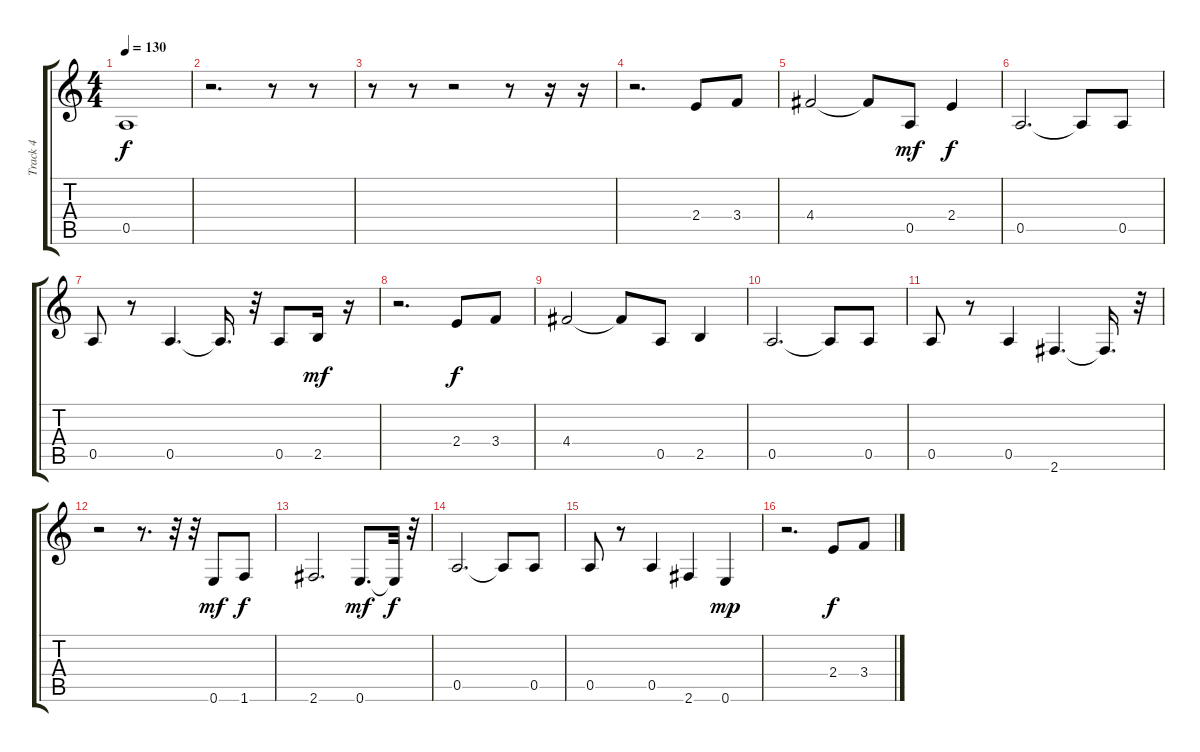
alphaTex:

\track ("Track 4" "Track 4") {instrument fretlessbass}
\staff {score tabs}
\tuning (E4 B3 G3 D3 A2 E2) {hide}
\ts (4 4)
\tempo 130
\clef g2
\ks c
0.5{t}.1{dy f} |
r.2{d} r.8 r.8 |
r.8 r.8 r.2 r.8 r.16 r.16 |
r.2{d} 2.4.8 3.4.8 |
4.4.2 4.4{t}.8 0.5.8{dy mf} 2.4.4{dy f} |
0.5.2{d} 0.5{t}.8 0.5.8 |
0.5.8 r.8 0.5.4{d} 0.5{t}.16{d} r.32 0.5.8 2.5.16{dy mf} r.16 |
r.2{d} 2.4.8{dy f} 3.4.8 |
4.4.2 4.4{t}.8 0.5.8 2.5.4 |
0.5.2{d} 0.5{t}.8 0.5.8 |
0.5.8 r.8 0.5.4 2.6.4{d} 2.6{t}.16{d} r.32 |
r.2 r.8{d} r.32 r.32 0.6.8{dy mf} 1.6.8{dy f} |
2.6.2{d} 0.6.8{d dy mf} 0.6{t}.32{dy f} r.32 |
0.5.2{d} 0.5{t}.8 0.5.8 |
0.5.8 r.8 0.5.4 2.6.4 0.6.4{dy mp} |
r.2{d} 2.4.8{dy f} 3.4.8
